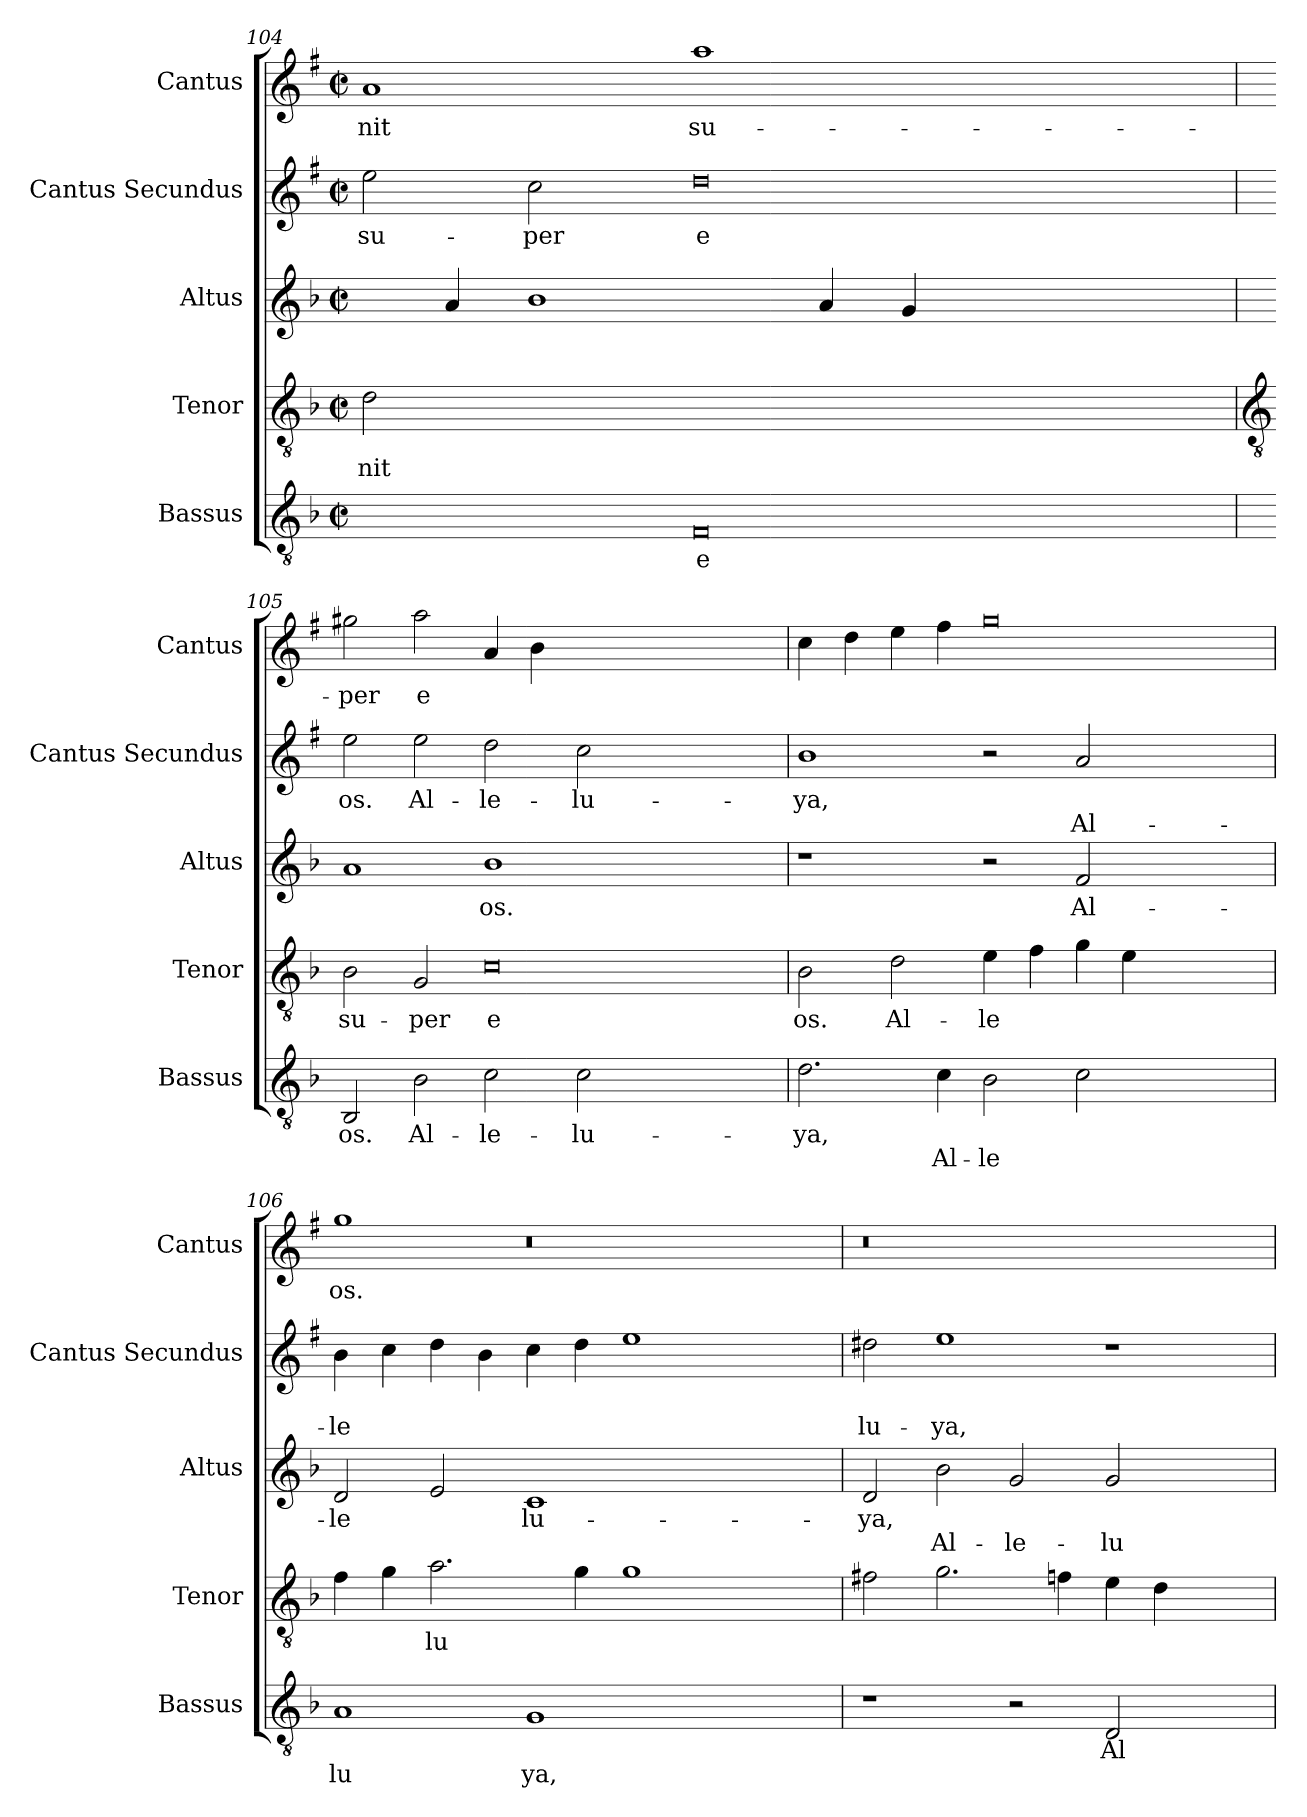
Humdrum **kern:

**kern	**text	**text	**kern	**text	**kern	**text	**text	**kern	**text	**text	**kern	**text
*part5	*part5	*part5	*part4	*part4	*part3	*part3	*part3	*part2	*part2	*part2	*part1	*part1
*staff5	*staff5	*staff5	*staff4	*staff4	*staff3	*staff3	*staff3	*staff2	*staff2	*staff2	*staff1	*staff1
*I"Bassus	*	*	*I"Tenor	*	*I"Altus	*	*	*I"Cantus Secundus	*	*	*I"Cantus	*
*I'Bassus	*	*	*I'Tenor	*	*I'Altus	*	*	*I'Cantus Secundus	*	*	*I'Cantus	*
!!LO:LB:g=z
*clefGv2	*	*	*clefGv2	*	*clefG2	*	*	*clefG2	*	*	*clefG2	*
*	*	*	*	*	*	*	*	*ITrd1c2	*	*	*ITrd1c2	*
*k[b-]	*	*	*k[b-]	*	*k[b-]	*	*	*k[b-]	*	*	*k[b-]	*
*F:	*	*	*F:	*	*F:	*	*	*F:	*	*	*F:	*
*M4/2	*	*	*M4/2	*	*M4/2	*	*	*M4/2	*	*	*M4/2	*
*met(c|)	*	*	*met(c|)	*	*met(c|)	*	*	*met(c|)	*	*	*met(c|)	*
=104A	=104A	=104A	=104A	=104A	=104A	=104A	=104A	=104A	=104A	=104A	=104A	=104A
!	!	!	!	!LO:LY:b	!	!	!	!	!LO:LY:b	!	!	!LO:LY:b
*	*	*	*	*	*	*	*	*	*	*	*^	*
2.Gyy_	.	.	2d	-nit	4gyy]	.	.	2dd	su-	.	1g	0ryy	-nit
.	.	.	.	.	4a	.	.	.	.	.	.	.	.
!	!	!	!	!	!	!	!	!	!LO:LY:b	!	!	!	!
.	.	.	0ryy	.	1b-	.	.	2b-	-per	.	.	.	.
4Gyy]	.	.	.	.	.	.	.	.	.	.	.	.	.
!	!LO:LY:b	!	!	!	!	!	!	!	!LO:LY:b	!	!	!	!LO:LY:b
0F	e	.	.	.	.	.	.	0cc	e	.	1gg	.	su-
.	.	.	.	.	4a	.	.	.	.	.	.	.	.
.	.	.	.	.	4g	.	.	.	.	.	.	.	.
.	.	.	.	.	1ryy	.	.	.	.	.	1ryy	1ryy	.
.	.	.	2ryy	.	.	.	.	.	.	.	.	.	.
!!LO:LB:g=z	!!
=105A	=105A	=105A	=105A	=105A	=105A	=105A	=105A	=105A	=105A	=105A	=105A	=105A	=105A
*	*	*	*clefGv2	*	*	*	*	*	*	*	*	*	*
!	!LO:LY:b	!	!	!LO:LY:b	!	!	!	!	!LO:LY:b	!	!	!	!LO:LY:b
2BB-	os.	.	2B-	su-	1a	.	.	2dd	os.	.	2ff#X	0ryy	-per
!	!LO:LY:b	!	!	!LO:LY:b	!	!	!	!	!LO:LY:b	!	!	!	!LO:LY:b
2B-	Al-	.	2G	-per	.	.	.	2dd	Al-	.	2gg	.	e
!	!LO:LY:b	!	!	!LO:LY:b	!	!LO:LY:b	!	!	!LO:LY:b	!	!	!	!
2c	-le-	.	0c	e	1b-	os.	.	2cc	-le-	.	4g	.	.
.	.	.	.	.	.	.	.	.	.	.	4a	.	.
!	!LO:LY:b	!	!	!	!	!	!	!	!LO:LY:b	!	!	!	!
2c	-lu-	.	.	.	.	.	.	2b-	-lu-	.	1ryy	.	.
1ryy	.	.	.	.	1ryy	.	.	1ryy	.	.	.	1ryy	.
.	.	.	.	.	.	.	.	.	.	.	2ryy	.	.
!!LO:LB:g=z	!!
=106	=106	=106	=106	=106	=106	=106	=106	=106	=106	=106	=106	=106	=106
!	!LO:LY:b	!	!	!LO:LY:b	!	!	!	!	!LO:LY:b	!	!	!	!
2.d	-ya,	.	2B-	os.	1r	.	.	1a	-ya,	.	4b-	0ryy	.
.	.	.	.	.	.	.	.	.	.	.	4cc	.	.
!	!	!	!	!LO:LY:b	!	!	!	!	!	!	!	!	!
.	.	.	2d	Al-	.	.	.	.	.	.	4dd	.	.
!	!	!LO:LY:b	!	!	!	!	!	!	!	!	!	!	!
4c	.	Al-	.	.	.	.	.	.	.	.	4ee	.	.
!	!	!LO:LY:b	!	!LO:LY:b	!	!	!	!	!	!	!	!	!
2B-	.	-le	4e	-le	2r	.	.	2r	.	.	0ff	.	.
.	.	.	4f	.	.	.	.	.	.	.	.	.	.
!	!	!	!	!	!	!LO:LY:b	!	!	!	!LO:LY:b	!	!	!
2c	.	.	4g	.	2f	Al-	.	2g	.	Al-	.	.	.
.	.	.	4e	.	.	.	.	.	.	.	.	.	.
1ryy	.	.	1ryy	.	1ryy	.	.	1ryy	.	.	.	1ryy	.
=106	=106	=106	=106	=106	=106	=106	=106	=106	=106	=106	=106	=106	=106
!	!	!LO:LY:b	!	!	!	!LO:LY:b	!	!	!	!LO:LY:b	!	!	!LO:LY:b
1A	.	lu	4f	.	2d	-le	.	4a	.	-le	1ff	0ryy	os.
.	.	.	4g	.	.	.	.	4b-	.	.	.	.	.
!	!	!	!	!LO:LY:b	!	!	!	!	!	!	!	!	!
.	.	.	2.a	lu	2e	.	.	4cc	.	.	.	.	.
.	.	.	.	.	.	.	.	4a	.	.	.	.	.
!	!	!LO:LY:b	!	!	!	!LO:LY:b	!	!	!	!	!	!	!
1G	.	ya,	.	.	1c	lu-	.	4b-	.	.	0r	.	.
.	.	.	4g	.	.	.	.	4cc	.	.	.	.	.
.	.	.	1g	.	.	.	.	1dd	.	.	.	.	.
1ryy	.	.	.	.	1ryy	.	.	.	.	.	.	1ryy	.
.	.	.	2ryy	.	.	.	.	2ryy	.	.	.	.	.
=107	=107	=107	=107	=107	=107	=107	=107	=107	=107	=107	=107	=107	=107
!	!	!	!	!	!	!LO:LY:b	!	!	!	!LO:LY:b	!	!	!
1r	.	.	2f#X	.	2d	-ya,	.	2cc#X	.	lu-	0r	0ryy	.
!	!	!	!	!	!	!	!LO:LY:b	!	!	!LO:LY:b	!	!	!
.	.	.	2.g	.	2b-	.	Al-	1dd	.	-ya,	.	.	.
!	!	!	!	!	!	!	!LO:LY:b	!	!	!	!	!	!
2r	.	.	.	.	2g	.	-le-	.	.	.	.	.	.
.	.	.	4fn	.	.	.	.	.	.	.	.	.	.
!	!LO:LY:b	!	!	!	!	!	!LO:LY:b	!	!	!	!	!	!
2D	Al-	.	4e	.	2g	.	-lu-	1r	.	.	.	.	.
.	.	.	4d	.	.	.	.	.	.	.	.	.	.
2ryy	.	.	2ryy	.	2ryy	.	.	.	.	.	2ryy	2ryy	.
*	*	*	*	*	*	*	*	*	*	*	*v	*v	*
=	=	=	=	=	=	=	=	=	=	=	=	=
*-	*-	*-	*-	*-	*-	*-	*-	*-	*-	*-	*-	*-
